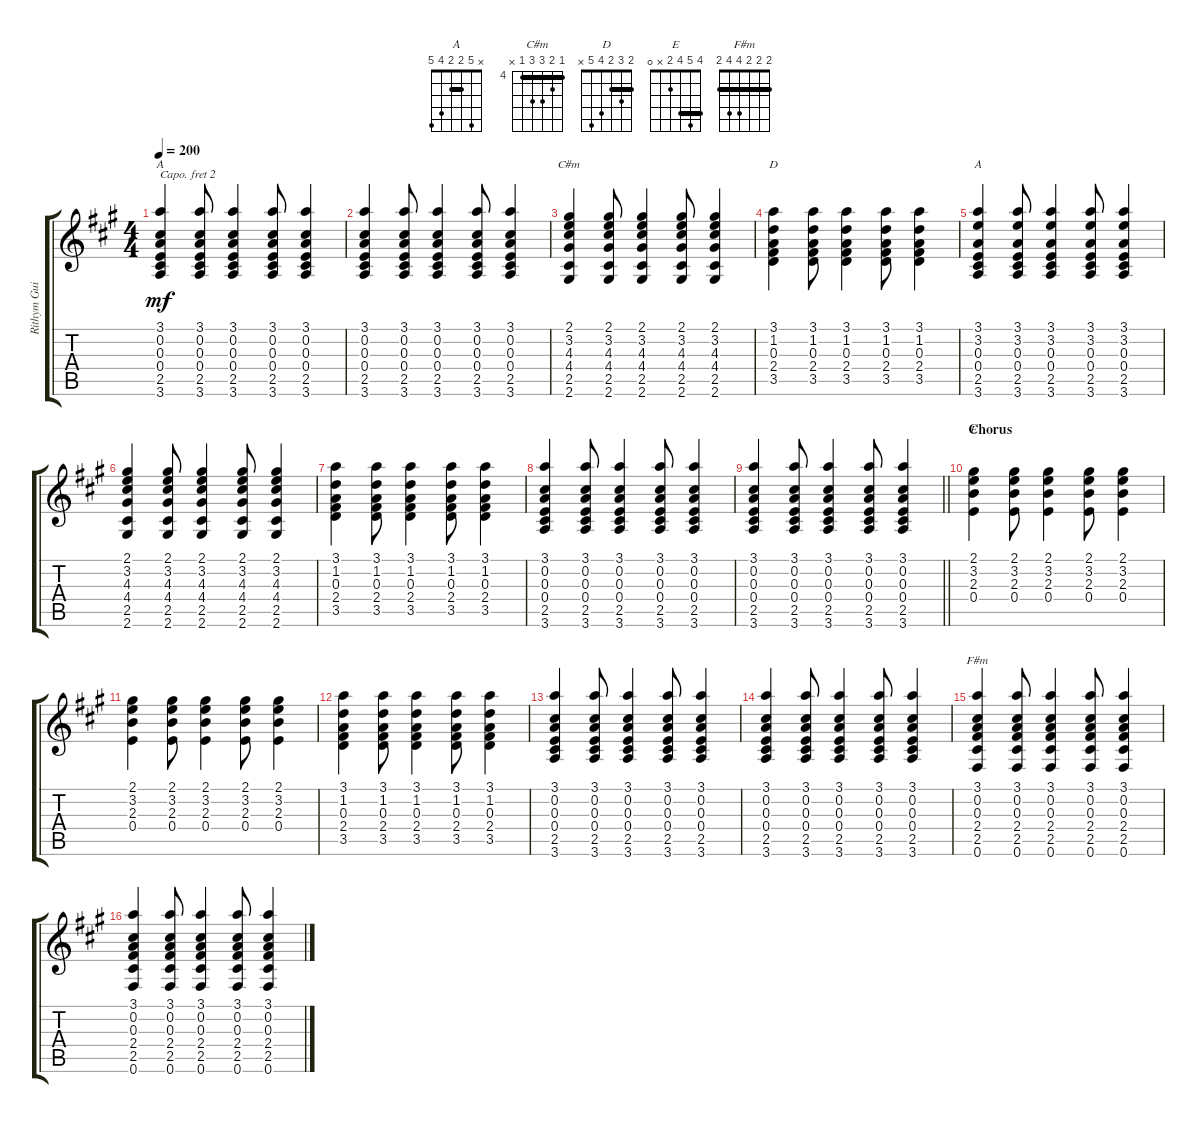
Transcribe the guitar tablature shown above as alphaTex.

\track ("Rithym Guitar" "Rithym Gui") {instrument acousticguitarsteel}
\staff {score tabs}
\capo 2
\tuning (E4 B3 G3 D3 A2 E2) {hide}
\chord ("A" 5 2 2 2 4 5) {barre 2}
\chord ("C#m" 4 5 6 6 4 x) {firstfret 4 barre 4}
\chord ("D" 2 3 2 4 5 x) {barre 2}
\chord ("A" x 5 2 2 4 5) {barre 2}
\chord ("E" 4 5 4 2 x 0) {barre 4}
\chord ("F#m" 2 2 2 4 4 2) {barre 2}
\ts (4 4)
\tempo 200
\clef g2
\ks a
(3.1 0.2 0.3 0.4 2.5 3.6).4{ch "A" dy mf} (3.1 0.2 0.3 0.4 2.5 3.6).8 (3.1 0.2 0.3 0.4 2.5 3.6).4 (3.1 0.2 0.3 0.4 2.5 3.6).8 (3.1 0.2 0.3 0.4 2.5 3.6).4 |
(3.1 0.2 0.3 0.4 2.5 3.6).4 (3.1 0.2 0.3 0.4 2.5 3.6).8 (3.1 0.2 0.3 0.4 2.5 3.6).4 (3.1 0.2 0.3 0.4 2.5 3.6).8 (3.1 0.2 0.3 0.4 2.5 3.6).4 |
(2.1 3.2 4.3 4.4 2.5 2.6).4{ch "C#m"} (2.1 3.2 4.3 4.4 2.5 2.6).8 (2.1 3.2 4.3 4.4 2.5 2.6).4 (2.1 3.2 4.3 4.4 2.5 2.6).8 (2.1 3.2 4.3 4.4 2.5 2.6).4 |
(3.1 1.2 0.3 2.4 3.5).4{ch "D"} (3.1 1.2 0.3 2.4 3.5).8 (3.1 1.2 0.3 2.4 3.5).4 (3.1 1.2 0.3 2.4 3.5).8 (3.1 1.2 0.3 2.4 3.5).4 |
(3.1 3.2 0.3 0.4 2.5 3.6).4{ch "A"} (3.1 3.2 0.3 0.4 2.5 3.6).8 (3.1 3.2 0.3 0.4 2.5 3.6).4 (3.1 3.2 0.3 0.4 2.5 3.6).8 (3.1 3.2 0.3 0.4 2.5 3.6).4 |
(2.1 3.2 4.3 4.4 2.5 2.6).4 (2.1 3.2 4.3 4.4 2.5 2.6).8 (2.1 3.2 4.3 4.4 2.5 2.6).4 (2.1 3.2 4.3 4.4 2.5 2.6).8 (2.1 3.2 4.3 4.4 2.5 2.6).4 |
(3.1 1.2 0.3 2.4 3.5).4 (3.1 1.2 0.3 2.4 3.5).8 (3.1 1.2 0.3 2.4 3.5).4 (3.1 1.2 0.3 2.4 3.5).8 (3.1 1.2 0.3 2.4 3.5).4 |
(3.1 0.2 0.3 0.4 2.5 3.6).4 (3.1 0.2 0.3 0.4 2.5 3.6).8 (3.1 0.2 0.3 0.4 2.5 3.6).4 (3.1 0.2 0.3 0.4 2.5 3.6).8 (3.1 0.2 0.3 0.4 2.5 3.6).4 |
\barLineRight lightlight
(3.1 0.2 0.3 0.4 2.5 3.6).4 (3.1 0.2 0.3 0.4 2.5 3.6).8 (3.1 0.2 0.3 0.4 2.5 3.6).4 (3.1 0.2 0.3 0.4 2.5 3.6).8 (3.1 0.2 0.3 0.4 2.5 3.6).4 |
\section ("" "Chorus")
(2.1 3.2 2.3 0.4).4{ch "E"} (2.1 3.2 2.3 0.4).8 (2.1 3.2 2.3 0.4).4 (2.1 3.2 2.3 0.4).8 (2.1 3.2 2.3 0.4).4 |
(2.1 3.2 2.3 0.4).4 (2.1 3.2 2.3 0.4).8 (2.1 3.2 2.3 0.4).4 (2.1 3.2 2.3 0.4).8 (2.1 3.2 2.3 0.4).4 |
(3.1 1.2 0.3 2.4 3.5).4 (3.1 1.2 0.3 2.4 3.5).8 (3.1 1.2 0.3 2.4 3.5).4 (3.1 1.2 0.3 2.4 3.5).8 (3.1 1.2 0.3 2.4 3.5).4 |
(3.1 0.2 0.3 0.4 2.5 3.6).4 (3.1 0.2 0.3 0.4 2.5 3.6).8 (3.1 0.2 0.3 0.4 2.5 3.6).4 (3.1 0.2 0.3 0.4 2.5 3.6).8 (3.1 0.2 0.3 0.4 2.5 3.6).4 |
(3.1 0.2 0.3 0.4 2.5 3.6).4 (3.1 0.2 0.3 0.4 2.5 3.6).8 (3.1 0.2 0.3 0.4 2.5 3.6).4 (3.1 0.2 0.3 0.4 2.5 3.6).8 (3.1 0.2 0.3 0.4 2.5 3.6).4 |
(3.1 0.2 0.3 2.4 2.5 0.6).4{ch "F#m"} (3.1 0.2 0.3 2.4 2.5 0.6).8 (3.1 0.2 0.3 2.4 2.5 0.6).4 (3.1 0.2 0.3 2.4 2.5 0.6).8 (3.1 0.2 0.3 2.4 2.5 0.6).4 |
(3.1 0.2 0.3 2.4 2.5 0.6).4 (3.1 0.2 0.3 2.4 2.5 0.6).8 (3.1 0.2 0.3 2.4 2.5 0.6).4 (3.1 0.2 0.3 2.4 2.5 0.6).8 (3.1 0.2 0.3 2.4 2.5 0.6).4
